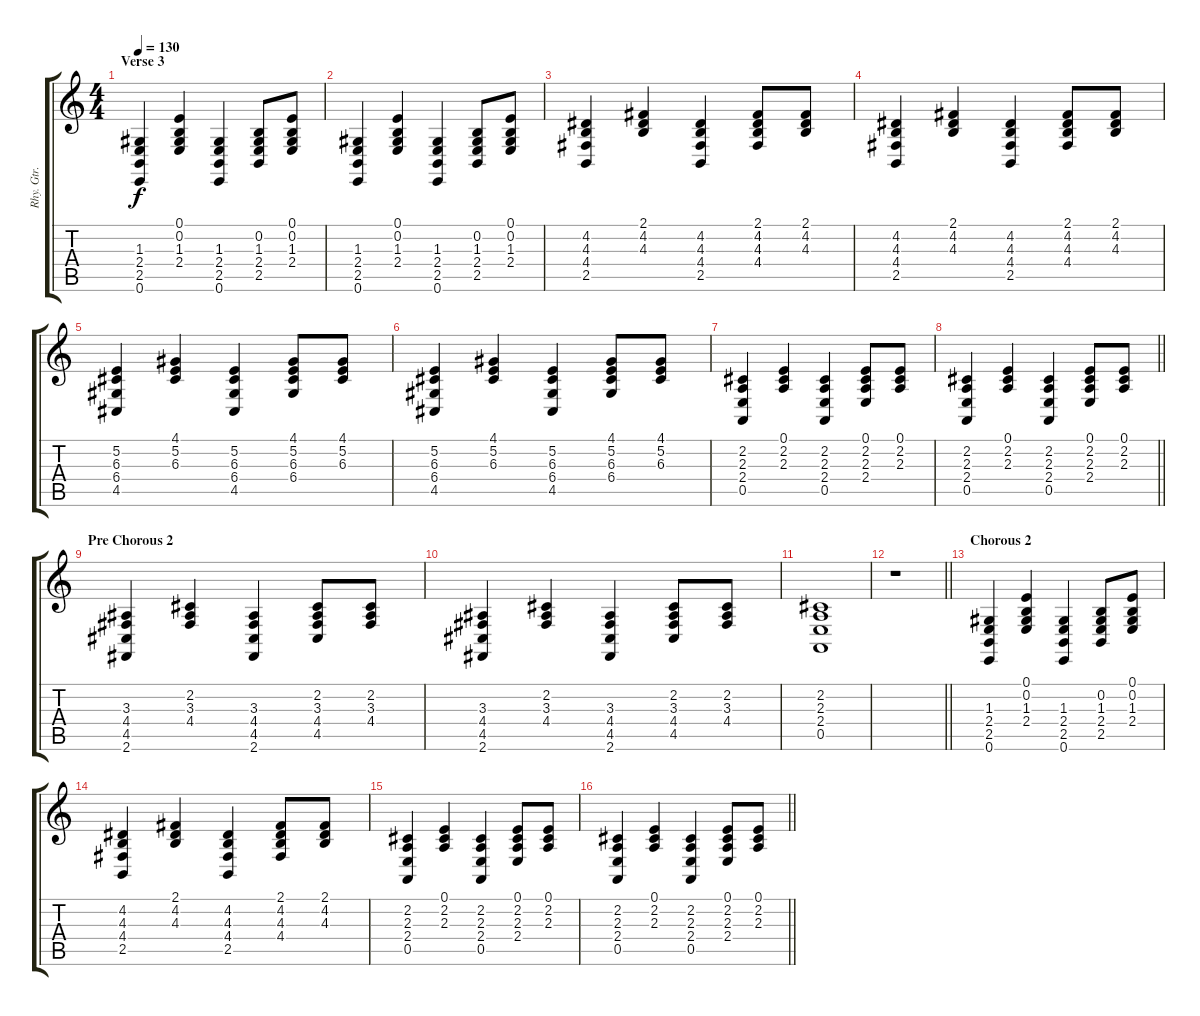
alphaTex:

\track ("Rhy. Gtr. 2" "Rhy. Gtr. ") {instrument brightacousticpiano}
\staff {score tabs}
\tuning (E4 B3 G3 D3 A2 E2) {hide}
\ts (4 4)
\section ("" "Verse 3")
\tempo 130
\clef g2
\ks c
(1.3 2.4 2.5 0.6).4{dy f} (0.1 0.2 1.3 2.4).4 (1.3 2.4 2.5 0.6).4 (0.2 1.3 2.4 2.5).8 (0.1 0.2 1.3 2.4).8 |
(1.3 2.4 2.5 0.6).4 (0.1 0.2 1.3 2.4).4 (1.3 2.4 2.5 0.6).4 (0.2 1.3 2.4 2.5).8 (0.1 0.2 1.3 2.4).8 |
(4.2 4.3 4.4 2.5).4 (2.1 4.2 4.3).4 (4.2 4.3 4.4 2.5).4 (2.1 4.2 4.3 4.4).8 (2.1 4.2 4.3).8 |
(4.2 4.3 4.4 2.5).4 (2.1 4.2 4.3).4 (4.2 4.3 4.4 2.5).4 (2.1 4.2 4.3 4.4).8 (2.1 4.2 4.3).8 |
(5.2 6.3 6.4 4.5).4 (4.1 5.2 6.3).4 (5.2 6.3 6.4 4.5).4 (4.1 5.2 6.3 6.4).8 (4.1 5.2 6.3).8 |
(5.2 6.3 6.4 4.5).4 (4.1 5.2 6.3).4 (5.2 6.3 6.4 4.5).4 (4.1 5.2 6.3 6.4).8 (4.1 5.2 6.3).8 |
(2.2 2.3 2.4 0.5).4 (0.1 2.2 2.3).4 (2.2 2.3 2.4 0.5).4 (0.1 2.2 2.3 2.4).8 (0.1 2.2 2.3).8 |
\barLineRight lightlight
(2.2 2.3 2.4 0.5).4 (0.1 2.2 2.3).4 (2.2 2.3 2.4 0.5).4 (0.1 2.2 2.3 2.4).8 (0.1 2.2 2.3).8 |
\section ("" "Pre Chorous 2")
(3.3 4.4 4.5 2.6).4 (2.2 3.3 4.4).4 (3.3 4.4 4.5 2.6).4 (2.2 3.3 4.4 4.5).8 (2.2 3.3 4.4).8 |
(3.3 4.4 4.5 2.6).4 (2.2 3.3 4.4).4 (3.3 4.4 4.5 2.6).4 (2.2 3.3 4.4 4.5).8 (2.2 3.3 4.4).8 |
(2.2 2.3 2.4 0.5).1 |
\barLineRight lightlight
r.1 |
\section ("" "Chorous 2")
(1.3 2.4 2.5 0.6).4 (0.1 0.2 1.3 2.4).4 (1.3 2.4 2.5 0.6).4 (0.2 1.3 2.4 2.5).8 (0.1 0.2 1.3 2.4).8 |
(4.2 4.3 4.4 2.5).4 (2.1 4.2 4.3).4 (4.2 4.3 4.4 2.5).4 (2.1 4.2 4.3 4.4).8 (2.1 4.2 4.3).8 |
(2.2 2.3 2.4 0.5).4 (0.1 2.2 2.3).4 (2.2 2.3 2.4 0.5).4 (0.1 2.2 2.3 2.4).8 (0.1 2.2 2.3).8 |
\barLineRight lightlight
(2.2 2.3 2.4 0.5).4 (0.1 2.2 2.3).4 (2.2 2.3 2.4 0.5).4 (0.1 2.2 2.3 2.4).8 (0.1 2.2 2.3).8
